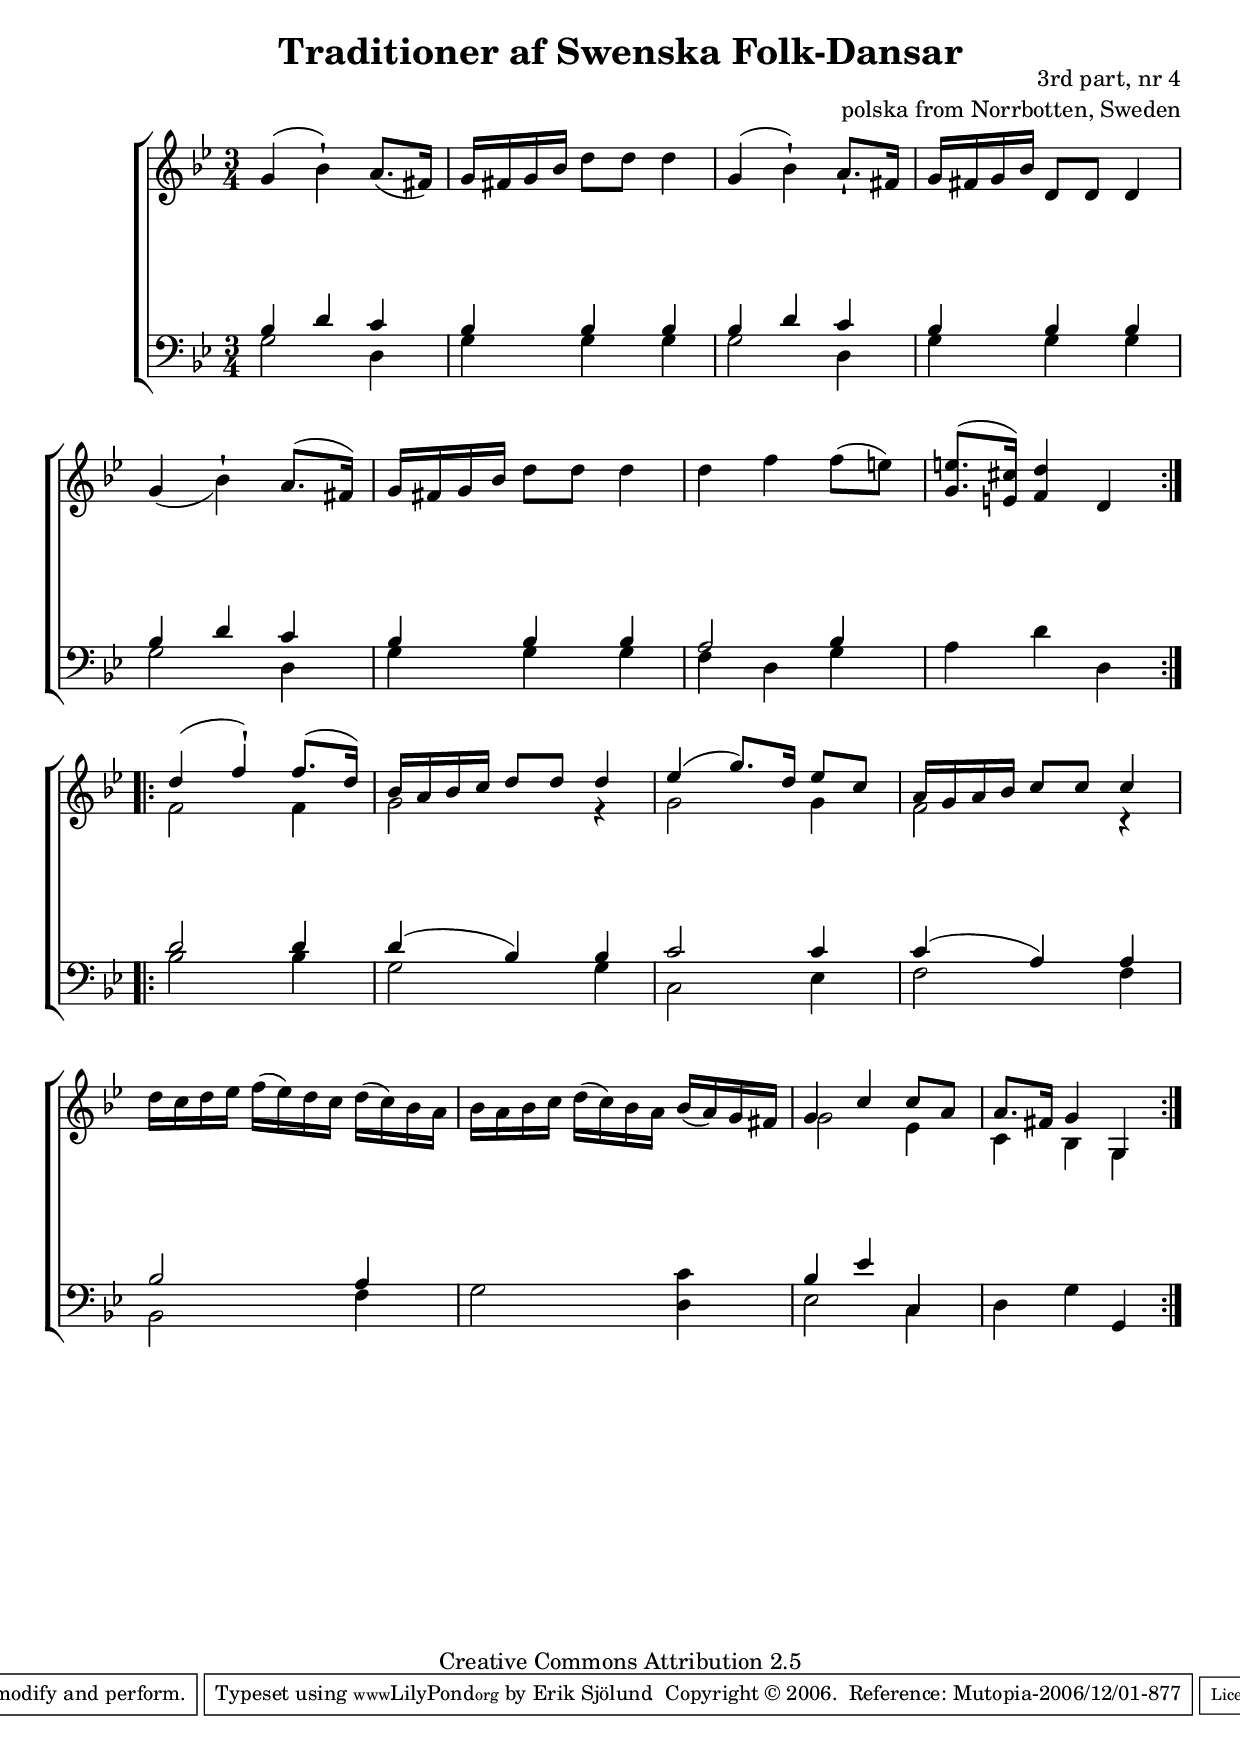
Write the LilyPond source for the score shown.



\header {
    title = "Traditioner af Swenska Folk-Dansar"
    opus = \markup {
         \column  {
          \right-align  "3rd part, nr 4"
   \right-align "polska from Norrbotten, Sweden" 
}
 } 
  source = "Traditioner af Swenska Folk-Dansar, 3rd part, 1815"



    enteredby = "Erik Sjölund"
				% mutopia headers.

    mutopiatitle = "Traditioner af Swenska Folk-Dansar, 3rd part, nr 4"

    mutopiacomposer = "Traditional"
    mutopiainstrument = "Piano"
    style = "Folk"
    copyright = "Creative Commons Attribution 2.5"
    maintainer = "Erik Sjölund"
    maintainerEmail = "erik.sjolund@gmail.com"




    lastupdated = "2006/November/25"
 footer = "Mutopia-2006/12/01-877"
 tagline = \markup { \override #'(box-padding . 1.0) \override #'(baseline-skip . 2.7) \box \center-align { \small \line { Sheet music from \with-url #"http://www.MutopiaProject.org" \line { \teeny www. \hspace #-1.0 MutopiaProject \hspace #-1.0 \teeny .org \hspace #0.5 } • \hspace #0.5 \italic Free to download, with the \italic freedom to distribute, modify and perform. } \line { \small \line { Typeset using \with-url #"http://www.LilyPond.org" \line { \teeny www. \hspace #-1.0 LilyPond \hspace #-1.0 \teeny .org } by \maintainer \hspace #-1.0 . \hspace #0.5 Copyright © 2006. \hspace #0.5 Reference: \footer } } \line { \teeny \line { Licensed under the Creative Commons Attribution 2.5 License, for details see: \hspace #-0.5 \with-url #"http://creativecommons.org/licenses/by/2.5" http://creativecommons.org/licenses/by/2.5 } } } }
  }




     \version "2.8.5"









global={
  \key g \minor
  \time 3/4
}
    
upper = {
  \global
  \repeat volta 2 
{
	g'4( bes' \staccatissimo) a'8.( fis'16) |
	g' fis' g' bes' d''8 d'' d''4 |
	g'( bes' \staccatissimo) a'8. \staccatissimo fis'16 |
	g' fis' g' bes' d'8 d' d'4 |
%5
	g'_( bes' \staccatissimo) a'8.^( fis'16) |
	g' fis' g' bes' d''8 d'' d''4 |
	d'' f'' f''8( e'') |
	<g' e''>8.^( <e' cis''>16) <f' d''>4 d' 

  }
  \repeat volta 2 {
%	bes' a' bes' c'' d''8 d'' d''4 |
%
<< { 	d''( f'' \staccatissimo) f''8.( d''16) |
	bes' a' bes' c'' d''8 d'' d''4
	ees''( g''8.) d''16 ees''8 c'' |

	a'16 g' a' bes' c''8 c'' c''4 |


} \\ {
f'2 f'4 
g'2 r4
g'2 g'4
f'2 r4

}
>>
	d''16 c'' d'' ees'' f''( ees'') d'' c'' d''( c'') bes' a' |
	bes' a' bes' c'' d''( c'') bes' a' bes'( a') g' fis' |
%15
<< {	g'4 c'' c''8 a' |
	a'8. fis'16 g'4 g } \\ { g'2 ees'4 c'4 bes4 g4 } >>
}

}

lower = {
  \global \clef bass
  \repeat volta 2 
{
<< {	bes4 d' c' |
	bes bes bes |
	bes d' c' |
	bes bes bes |
%5
	bes d' c' |
	bes bes bes |
	a2 bes4 } \\ { 
g2 d4 
g4 g4  g 

g2 d4 
g4  g g  
g2 d4
g4 g g
f4 d4 g4 


} >> 
a4 d'4 d4


  }
  \repeat volta 2 {
<< { 	d'2 d'4 |
	d'( bes) bes |
%10
	c'2 c'4 |
	c'( a) a |
	bes2 a4 |
} \\ {
bes2 bes4
g2 g4 c2 ees4 f2 f4 bes,2 f4 


} >>
%15
	g2 <c' d>4 |
<< {	bes ees' c  } \\ { ees2 c4  } >>
	d g g, 
  }
}
    
dynamics = { 
  \repeat volta 2 { s2.*8 }
  \repeat volta 2 { s2.*8 }
}
  



\score {
  \new PianoStaff \with{systemStartDelimiter = #'SystemStartBracket } <<
    \new Staff = "upper" \upper
    \new Dynamics = "dynamics" \dynamics
    \new Staff = "lower" <<
      \clef bass
      \lower
    >>
  >>

  \layout {
    \context {
      \type "Engraver_group"
      \name Dynamics
      \alias Voice % So that \cresc works, for example.
      \consists "Output_property_engraver"
%      \override VerticalAxisGroup #'minimum-Y-extent = #'(-1 . 1)
      \consists "Piano_pedal_engraver"
      \consists "Script_engraver"
      \consists "Dynamic_engraver"
      \consists "Text_engraver"
      \override TextScript #'font-size = #2
      \override TextScript #'font-shape = #'italic

      \override DynamicText #'extra-offset = #'(0 . 2.5)
      \override Hairpin #'extra-offset = #'(0 . 2.5)


      \consists "Skip_event_swallow_translator"
      \consists "Axis_group_engraver"
    }
    \context {\Score \remove "Bar_number_engraver"}
    \context {
      \PianoStaff
      \accepts Dynamics
   \override VerticalAlignment #'forced-distance = #7
  \override SpanBar #'transparent = ##t

    }
  }
}

          


mididynamics = { \dynamics } 
midiupper = { \upper }
midilower = { \lower }

          




\score {
  \unfoldRepeats
  \new PianoStaff <<
    \new Staff = "upper" <<  \midiupper  \mididynamics >>
    \new Staff = "lower" <<  \midilower  \mididynamics >>
  >>
  \midi {
    \context {
      \type "Performer_group"
      \name Dynamics
      \consists "Piano_pedal_performer"
    }
    \context {
      \PianoStaff
      \accepts Dynamics
    }
 \tempo 4=100    
  }
}






  



